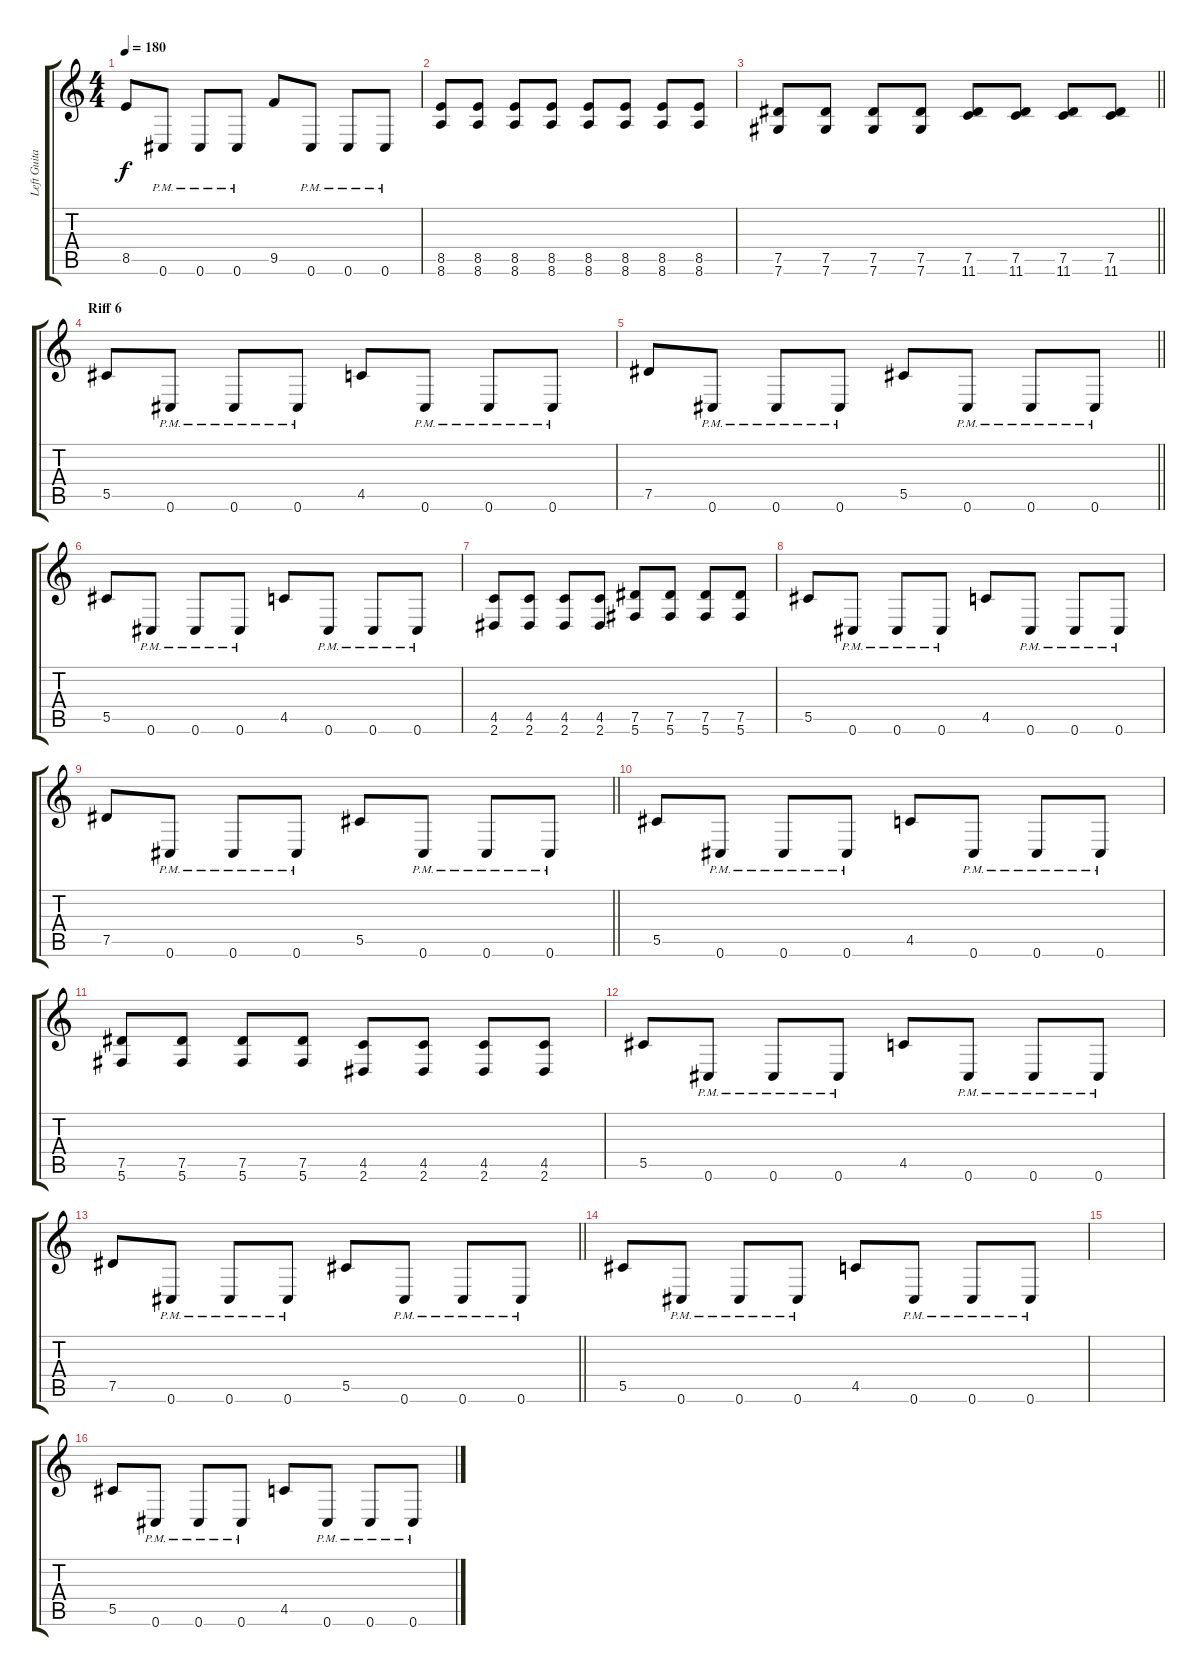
\track ("Left Guitar" "Left Guita") {instrument distortionguitar}
\staff {score tabs}
\tuning (Eb4 Bb3 Gb3 Db3 Ab2 Db2) {hide}
\ts (4 4)
\tempo 180
\clef g2
\ks c
8.5.8{dy f} 0.6{pm}.8 0.6{pm}.8 0.6{pm}.8 9.5.8 0.6{pm}.8 0.6{pm}.8 0.6{pm}.8 |
(8.5 8.6).8 (8.5 8.6).8 (8.5 8.6).8 (8.5 8.6).8 (8.5 8.6).8 (8.5 8.6).8 (8.5 8.6).8 (8.5 8.6).8 |
\barLineRight lightlight
(7.5 7.6).8 (7.5 7.6).8 (7.5 7.6).8 (7.5 7.6).8 (7.5 11.6).8 (7.5 11.6).8 (7.5 11.6).8 (7.5 11.6).8 |
\section ("" "Riff 6")
5.5.8 0.6{pm}.8 0.6{pm}.8 0.6{pm}.8 4.5.8 0.6{pm}.8 0.6{pm}.8 0.6{pm}.8 |
\barLineRight lightlight
7.5.8 0.6{pm}.8 0.6{pm}.8 0.6{pm}.8 5.5.8 0.6{pm}.8 0.6{pm}.8 0.6{pm}.8 |
5.5.8 0.6{pm}.8 0.6{pm}.8 0.6{pm}.8 4.5.8 0.6{pm}.8 0.6{pm}.8 0.6{pm}.8 |
(4.5 2.6).8 (4.5 2.6).8 (4.5 2.6).8 (4.5 2.6).8 (7.5 5.6).8 (7.5 5.6).8 (7.5 5.6).8 (7.5 5.6).8 |
5.5.8 0.6{pm}.8 0.6{pm}.8 0.6{pm}.8 4.5.8 0.6{pm}.8 0.6{pm}.8 0.6{pm}.8 |
\barLineRight lightlight
7.5.8 0.6{pm}.8 0.6{pm}.8 0.6{pm}.8 5.5.8 0.6{pm}.8 0.6{pm}.8 0.6{pm}.8 |
5.5.8 0.6{pm}.8 0.6{pm}.8 0.6{pm}.8 4.5.8 0.6{pm}.8 0.6{pm}.8 0.6{pm}.8 |
(7.5 5.6).8 (7.5 5.6).8 (7.5 5.6).8 (7.5 5.6).8 (4.5 2.6).8 (4.5 2.6).8 (4.5 2.6).8 (4.5 2.6).8 |
5.5.8 0.6{pm}.8 0.6{pm}.8 0.6{pm}.8 4.5.8 0.6{pm}.8 0.6{pm}.8 0.6{pm}.8 |
\barLineRight lightlight
7.5.8 0.6{pm}.8 0.6{pm}.8 0.6{pm}.8 5.5.8 0.6{pm}.8 0.6{pm}.8 0.6{pm}.8 |
5.5.8 0.6{pm}.8 0.6{pm}.8 0.6{pm}.8 4.5.8 0.6{pm}.8 0.6{pm}.8 0.6{pm}.8 |
|
5.5.8 0.6{pm}.8 0.6{pm}.8 0.6{pm}.8 4.5.8 0.6{pm}.8 0.6{pm}.8 0.6{pm}.8
